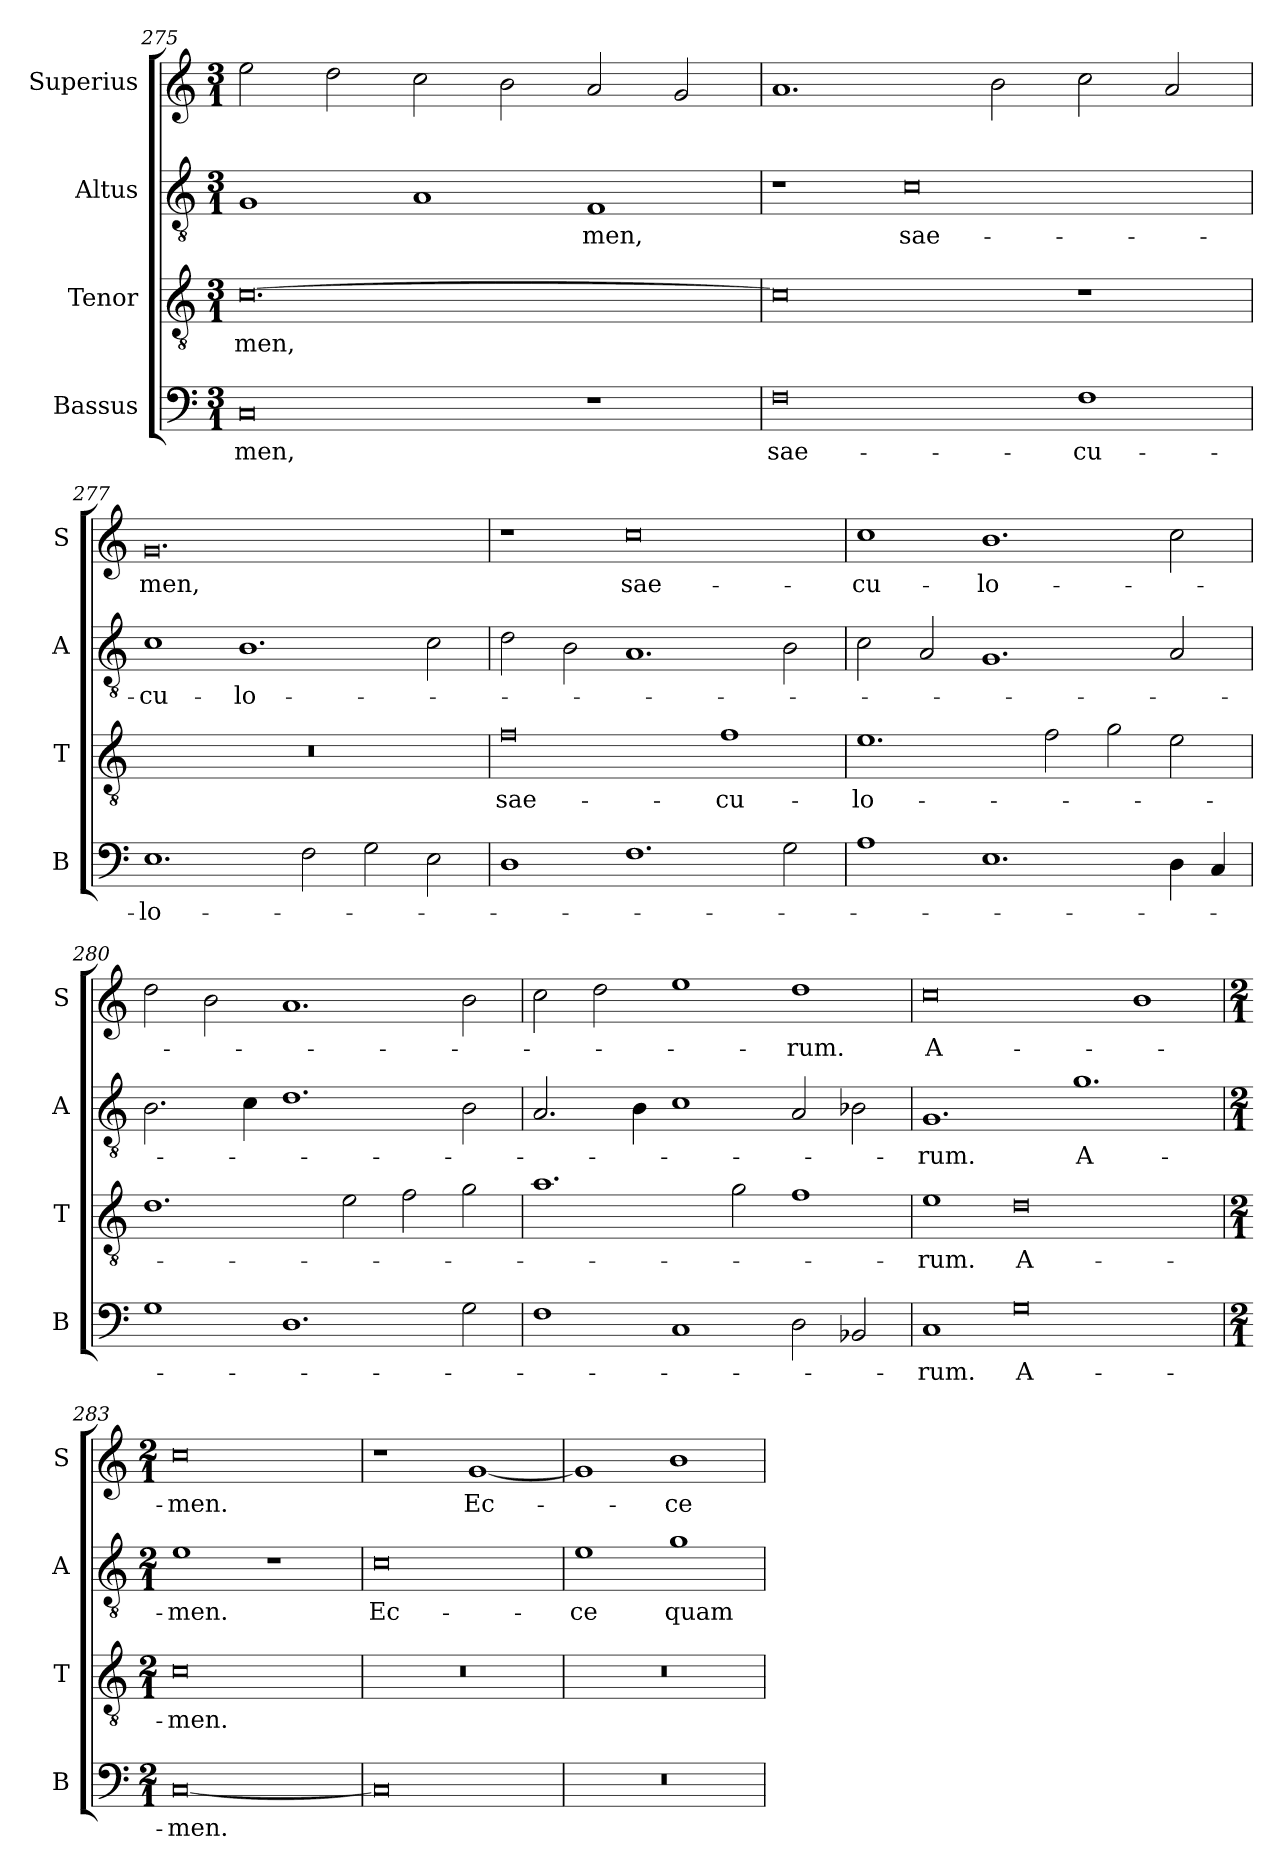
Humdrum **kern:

**kern	**text	**kern	**text	**kern	**text	**kern	**text
*part4	*part4	*part3	*part3	*part2	*part2	*part1	*part1
*staff4	*staff4	*staff3	*staff3	*staff2	*staff2	*staff1	*staff1
*I"Bassus	*	*I"Tenor	*	*I"Altus	*	*I"Superius	*
*I'B	*	*I'T	*	*I'A	*	*I'S	*
*clefF4	*	*clefGv2	*	*clefGv2	*	*clefG2	*
*k[]	*	*k[]	*	*k[]	*	*k[]	*
*M3/1	*	*M3/1	*	*M3/1	*	*M3/1	*
=275	=275	=275	=275	=275	=275	=275	=275
0C	-men,	[0.c	-men,	1G	.	2ee	.
.	.	.	.	.	.	2dd	.
.	.	.	.	1A	.	2cc	.
.	.	.	.	.	.	2b	.
1r	.	.	.	1F	-men,	2a	.
.	.	.	.	.	.	2g	.
=276	=276	=276	=276	=276	=276	=276	=276
0F	sae-	0c]	.	1r	.	1.a	.
.	.	.	.	0c	sae-	.	.
.	.	.	.	.	.	2b	.
1F	-cu-	1r	.	.	.	2cc	.
.	.	.	.	.	.	2a	.
=277	=277	=277	=277	=277	=277	=277	=277
1.E	-lo-	0.r	.	1c	-cu-	0.g	-men,
.	.	.	.	1.B	-lo-	.	.
2F	.	.	.	.	.	.	.
2G	.	.	.	.	.	.	.
2E	.	.	.	2c	.	.	.
=278	=278	=278	=278	=278	=278	=278	=278
1D	.	0f	sae-	2d	.	1r	.
.	.	.	.	2B	.	.	.
1.F	.	.	.	1.A	.	0cc	sae-
.	.	1f	-cu-	.	.	.	.
2G	.	.	.	2B	.	.	.
=279	=279	=279	=279	=279	=279	=279	=279
1A	.	1.e	-lo-	2c	.	1cc	-cu-
.	.	.	.	2A	.	.	.
1.E	.	.	.	1.G	.	1.b	-lo-
.	.	2f	.	.	.	.	.
.	.	2g	.	.	.	.	.
4D	.	2e	.	2A	.	2cc	.
4C	.	.	.	.	.	.	.
=280	=280	=280	=280	=280	=280	=280	=280
1G	.	1.d	.	2.B	.	2dd	.
.	.	.	.	.	.	2b	.
.	.	.	.	4c	.	.	.
1.D	.	.	.	1.d	.	1.a	.
.	.	2e	.	.	.	.	.
.	.	2f	.	.	.	.	.
2G	.	2g	.	2B	.	2b	.
=281	=281	=281	=281	=281	=281	=281	=281
1F	.	1.a	.	2.A	.	2cc	.
.	.	.	.	.	.	2dd	.
.	.	.	.	4B	.	.	.
1C	.	.	.	1c	.	1ee	.
.	.	2g	.	.	.	.	.
2D	.	1f	.	2A	.	1dd	-rum.
2BB-X	.	.	.	2B-X	.	.	.
=282	=282	=282	=282	=282	=282	=282	=282
1C	-rum.	1e	-rum.	1.G	-rum.	0cc	A-
0G	A-	0d	A-	.	.	.	.
.	.	.	.	1.g	A-	.	.
.	.	.	.	.	.	1b	.
=283	=283	=283	=283	=283	=283	=283	=283
*M2/1	*	*M2/1	*	*M2/1	*	*M2/1	*
[0C	-men.	0c	-men.	1e	-men.	0cc	-men.
.	.	.	.	1r	.	.	.
=284	=284	=284	=284	=284	=284	=284	=284
0C]	.	0r	.	0c	Ec-	1r	.
.	.	.	.	.	.	[1g	Ec-
=285	=285	=285	=285	=285	=285	=285	=285
0r	.	0r	.	1e	-ce	1g]	.
.	.	.	.	1g	quam	1b	-ce
=	=	=	=	=	=	=	=
*-	*-	*-	*-	*-	*-	*-	*-
